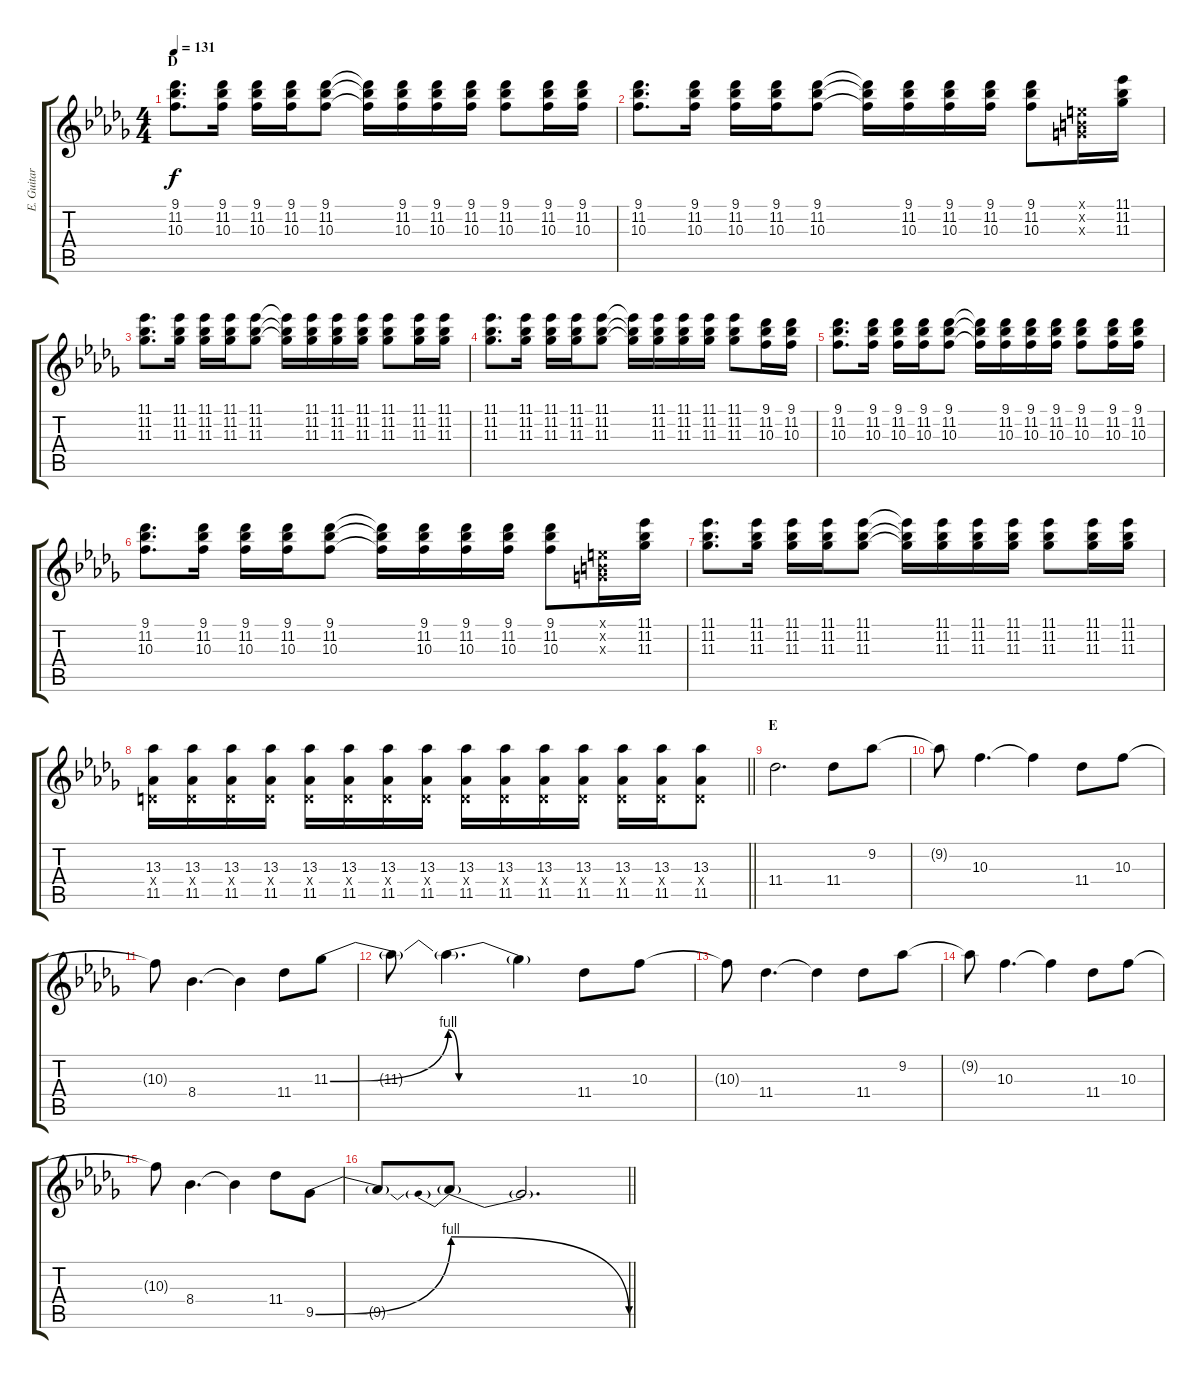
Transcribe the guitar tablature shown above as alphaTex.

\track ("E. Guitar I" "E. Guitar ") {instrument overdrivenguitar}
\staff {score tabs}
\tuning (E4 B3 G3 D3 A2 E2) {hide}
\ts (4 4)
\section ("" "D")
\tempo 131
\clef g2
\ks db
(9.1 11.2 10.3).8{d dy f} (9.1 11.2 10.3).16 (9.1 11.2 10.3).16 (9.1 11.2 10.3).16 (9.1 11.2 10.3).8 (9.1{t} 11.2{t} 10.3{t}).16 (9.1 11.2 10.3).16 (9.1 11.2 10.3).16 (9.1 11.2 10.3).16 (9.1 11.2 10.3).8 (9.1 11.2 10.3).16 (9.1 11.2 10.3).16 |
(9.1 11.2 10.3).8{d} (9.1 11.2 10.3).16 (9.1 11.2 10.3).16 (9.1 11.2 10.3).16 (9.1 11.2 10.3).8 (9.1{t} 11.2{t} 10.3{t}).16 (9.1 11.2 10.3).16 (9.1 11.2 10.3).16 (9.1 11.2 10.3).16 (9.1 11.2 10.3).8 (0.1{x} 0.2{x} 0.3{x}).16 (11.1 11.2 11.3).16 |
(11.1 11.2 11.3).8{d} (11.1 11.2 11.3).16 (11.1 11.2 11.3).16 (11.1 11.2 11.3).16 (11.1 11.2 11.3).8 (11.1{t} 11.2{t} 11.3{t}).16 (11.1 11.2 11.3).16 (11.1 11.2 11.3).16 (11.1 11.2 11.3).16 (11.1 11.2 11.3).8 (11.1 11.2 11.3).16 (11.1 11.2 11.3).16 |
(11.1 11.2 11.3).8{d} (11.1 11.2 11.3).16 (11.1 11.2 11.3).16 (11.1 11.2 11.3).16 (11.1 11.2 11.3).8 (11.1{t} 11.2{t} 11.3{t}).16 (11.1 11.2 11.3).16 (11.1 11.2 11.3).16 (11.1 11.2 11.3).16 (11.1 11.2 11.3).8 (9.1 11.2 10.3).16 (9.1 11.2 10.3).16 |
(9.1 11.2 10.3).8{d} (9.1 11.2 10.3).16 (9.1 11.2 10.3).16 (9.1 11.2 10.3).16 (9.1 11.2 10.3).8 (9.1{t} 11.2{t} 10.3{t}).16 (9.1 11.2 10.3).16 (9.1 11.2 10.3).16 (9.1 11.2 10.3).16 (9.1 11.2 10.3).8 (9.1 11.2 10.3).16 (9.1 11.2 10.3).16 |
(9.1 11.2 10.3).8{d} (9.1 11.2 10.3).16 (9.1 11.2 10.3).16 (9.1 11.2 10.3).16 (9.1 11.2 10.3).8 (9.1{t} 11.2{t} 10.3{t}).16 (9.1 11.2 10.3).16 (9.1 11.2 10.3).16 (9.1 11.2 10.3).16 (9.1 11.2 10.3).8 (0.1{x} 0.2{x} 0.3{x}).16 (11.1 11.2 11.3).16 |
(11.1 11.2 11.3).8{d} (11.1 11.2 11.3).16 (11.1 11.2 11.3).16 (11.1 11.2 11.3).16 (11.1 11.2 11.3).8 (11.1{t} 11.2{t} 11.3{t}).16 (11.1 11.2 11.3).16 (11.1 11.2 11.3).16 (11.1 11.2 11.3).16 (11.1 11.2 11.3).8 (11.1 11.2 11.3).16 (11.1 11.2 11.3).16 |
\barLineRight lightlight
(13.3 0.4{x} 11.5).16 (13.3 0.4{x} 11.5).16 (13.3 0.4{x} 11.5).16 (13.3 0.4{x} 11.5).16 (13.3 0.4{x} 11.5).16 (13.3 0.4{x} 11.5).16 (13.3 0.4{x} 11.5).16 (13.3 0.4{x} 11.5).16 (13.3 0.4{x} 11.5).16 (13.3 0.4{x} 11.5).16 (13.3 0.4{x} 11.5).16 (13.3 0.4{x} 11.5).16 (13.3 0.4{x} 11.5).16 (13.3 0.4{x} 11.5).16 (13.3 0.4{x} 11.5).8 |
\section ("" "E")
11.4.2{d} 11.4.8 9.2.8 |
9.2{t}.8 10.3.4{d} 10.3{t}.4 11.4.8 10.3.8 |
10.3{t}.8 8.4.4{d} 8.4{t}.4 11.4.8 11.3{be (bend 0 0 60 4)}.8 |
11.3{t}.8 11.3{be (custom 0 4 5 0 13 0 30 0 60 0) t}.4{d} 11.3{t}.4 11.4.8 10.3.8 |
10.3{t}.8 11.4.4{d} 11.4{t}.4 11.4.8 9.2.8 |
9.2{t}.8 10.3.4{d} 10.3{t}.4 11.4.8 10.3.8 |
10.3{t}.8 8.4.4{d} 8.4{t}.4 11.4.8 9.5{be (bend 0 0 60 4)}.8 |
\barLineRight lightlight
9.5{t}.8 9.5{be (prebendrelease 0 4 60 0) t}.8 9.5{t}.2{d}
